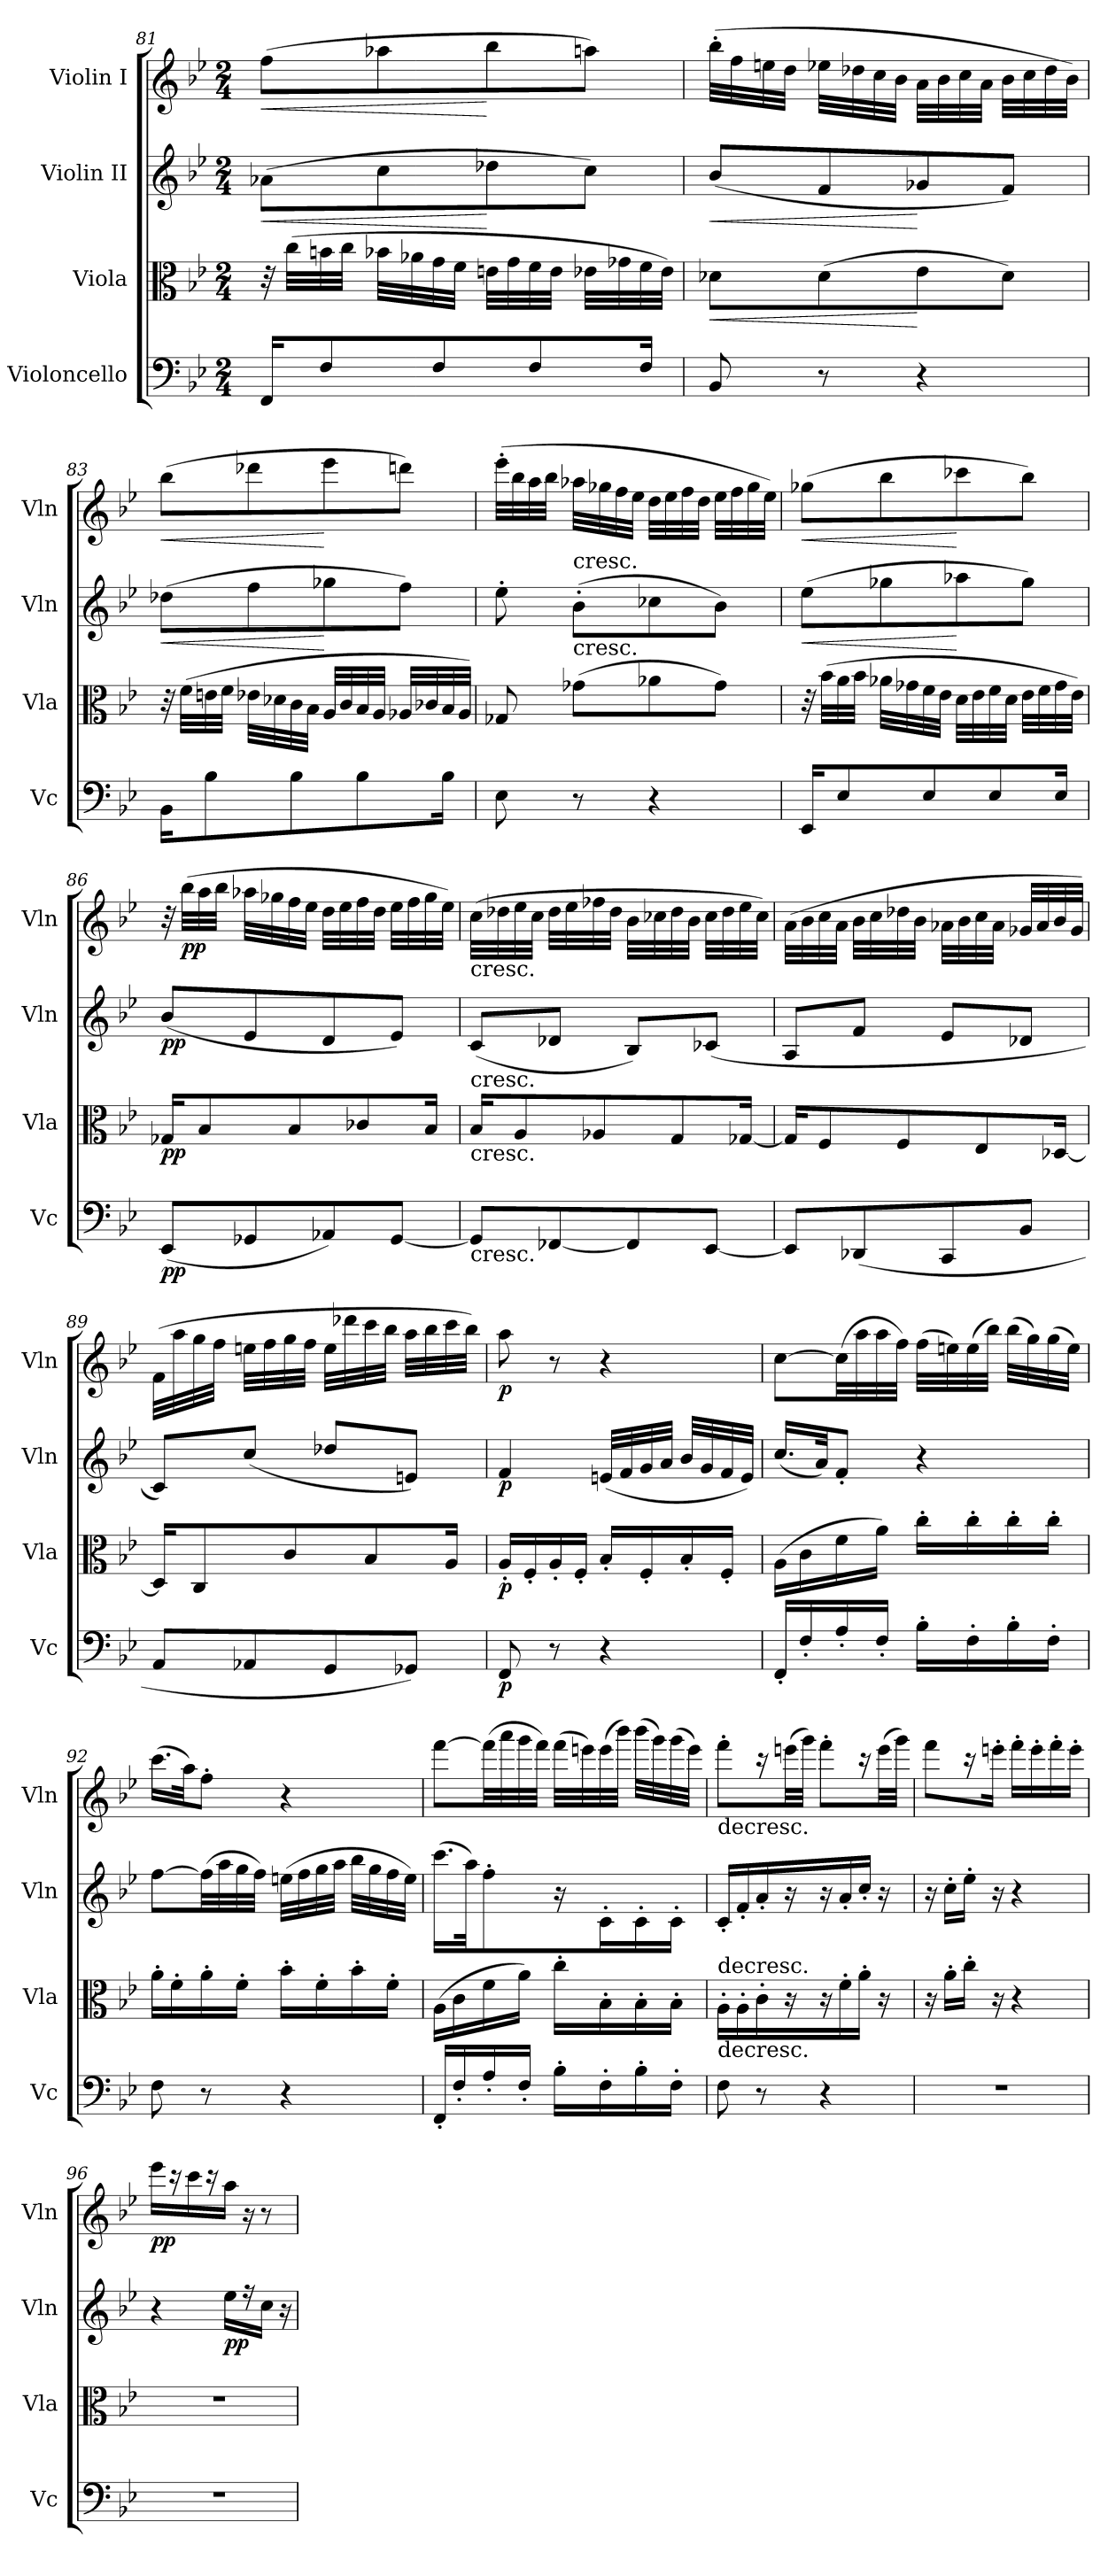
**kern	**dynam	**kern	**dynam	**kern	**dynam	**kern	**dynam
*part4	*part4	*part3	*part3	*part2	*part2	*part1	*part1
*staff4	*staff4	*staff3	*staff3	*staff2	*staff2	*staff1	*staff1
*I"Violoncello	*	*I"Viola	*	*I"Violin II	*	*I"Violin I	*
*I'Vc	*	*I'Vla	*	*I'Vln	*	*I'Vln	*
*clefF4	*	*clefC3	*	*clefG2	*	*clefG2	*
*k[b-e-]	*	*k[b-e-]	*	*k[b-e-]	*	*k[b-e-]	*
*M2/4	*	*M2/4	*	*M2/4	*	*M2/4	*
=81	=81	=81	=81	=81	=81	=81	=81
!	!	!	!	!	!LO:HP:b	!	!LO:HP:b
16FFKL	.	32r	.	(8a-XL	<	(8ffL	<
.	.	(32ccLLL	.	.	.	.	.
8F	.	32bn	.	.	.	.	.
.	.	32ccJJJ	.	.	.	.	.
.	.	32b-XLLL	.	8cc	.	8aa-X	.
.	.	32a-X	.	.	.	.	.
8F	.	32g	.	.	.	.	.
.	.	32fJJJ	.	.	.	.	.
.	.	32enLLL	.	8dd-X	[	8bb-	[
.	.	32g	.	.	.	.	.
8F	.	32f	.	.	.	.	.
.	.	32eJJJ	.	.	.	.	.
.	.	32e-XLLL	.	8ccJ)	.	8aanJ)	.
.	.	32g-X	.	.	.	.	.
16FJk	.	32f	.	.	.	.	.
.	.	32e-JJJ)	.	.	.	.	.
=82	=82	=82	=82	=82	=82	=82	=82
!	!	!	!LO:HP:b	!	!LO:HP:b	!	!
8BB-	.	8d-XL	<	(8b-L	<	(32bb-'LLL	.
.	.	.	.	.	.	32ff	.
.	.	.	.	.	.	32een	.
.	.	.	.	.	.	32ddJJJ	.
8r	.	(8d-	.	8f	.	32ee-XLLL	.
.	.	.	.	.	.	32dd-X	.
.	.	.	.	.	.	32cc	.
.	.	.	.	.	.	32b-JJJ	.
4r	.	8e-	[	8g-X	[	32aLLL	.
.	.	.	.	.	.	32b-	.
.	.	.	.	.	.	32cc	.
.	.	.	.	.	.	32aJJJ	.
.	.	8d-J)	.	8fJ)	.	32b-LLL	.
.	.	.	.	.	.	32cc	.
.	.	.	.	.	.	32dd-	.
.	.	.	.	.	.	32b-JJJ)	.
=83	=83	=83	=83	=83	=83	=83	=83
!	!	!	!	!	!LO:HP:b	!	!LO:HP:b
16BB-KL	.	32r	.	(8dd-XL	<	(8bb-L	<
.	.	(32fLLL	.	.	.	.	.
8B-	.	32en	.	.	.	.	.
.	.	32fJJJ	.	.	.	.	.
.	.	32e-XLLL	.	8ff	.	8ddd-X	.
.	.	32d-X	.	.	.	.	.
8B-	.	32c	.	.	.	.	.
.	.	32B-JJJ	.	.	.	.	.
.	.	32ALLL	.	8gg-X	[	8eee-	[
.	.	32c	.	.	.	.	.
8B-	.	32B-	.	.	.	.	.
.	.	32AJJJ	.	.	.	.	.
.	.	32A-XLLL	.	8ffJ)	.	8dddnJ)	.
.	.	32c-X	.	.	.	.	.
16B-Jk	.	32B-	.	.	.	.	.
.	.	32A-JJJ)	.	.	.	.	.
=84	=84	=84	=84	=84	=84	=84	=84
8E-	.	8G-X	.	8ee-'	.	(32eee-'LLL	.
.	.	.	.	.	.	32bb-	.
.	.	.	.	.	.	32aa	.
.	.	.	.	.	.	32bb-JJJ	.
!	!	!	!	!LO:TX:t=cresc.	!	!	!
!	!	!LO:TX:t=cresc.	!	!	!	!	!
8r	.	(8g-XL	.	(8b-'L	.	32aa-XLLL	.
.	.	.	.	.	.	32gg-X	.
.	.	.	.	.	.	32ff	.
.	.	.	.	.	.	32ee-JJJ	.
4r	.	8a-X	.	8cc-X	.	32ddLLL	.
.	.	.	.	.	.	32ee-	.
.	.	.	.	.	.	32ff	.
.	.	.	.	.	.	32ddJJJ	.
.	.	8g-J)	.	8b-J)	.	32ee-LLL	.
.	.	.	.	.	.	32ff	.
.	.	.	.	.	.	32gg-	.
.	.	.	.	.	.	32ee-JJJ)	.
=85	=85	=85	=85	=85	=85	=85	=85
!	!	!	!	!	!LO:HP:b	!	!LO:HP:b
16EE-KL	.	32r	.	(8ee-L	<	(8gg-XL	<
.	.	(32b-LLL	.	.	.	.	.
8E-	.	32a	.	.	.	.	.
.	.	32b-JJJ	.	.	.	.	.
.	.	32a-XLLL	.	8gg-X	.	8bb-	.
.	.	32g-X	.	.	.	.	.
8E-	.	32f	.	.	.	.	.
.	.	32e-JJJ	.	.	.	.	.
.	.	32dLLL	.	8aa-X	[	8ccc-X	[
.	.	32e-	.	.	.	.	.
8E-	.	32f	.	.	.	.	.
.	.	32dJJJ	.	.	.	.	.
.	.	32e-LLL	.	8gg-J)	.	8bb-J)	.
.	.	32f	.	.	.	.	.
16E-Jk	.	32g-	.	.	.	.	.
.	.	32e-JJJ)	.	.	.	.	.
=86	=86	=86	=86	=86	=86	=86	=86
(8EE-L	pp	16G-XKL	pp	(8b-L	pp	32r	.
.	.	.	.	.	.	(32bb-LLL	pp
.	.	8B-	.	.	.	32aa	.
.	.	.	.	.	.	32bb-JJJ	.
8GG-X	.	.	.	8e-	.	32aa-XLLL	.
.	.	.	.	.	.	32gg-X	.
.	.	8B-	.	.	.	32ff	.
.	.	.	.	.	.	32ee-JJJ	.
8AA-X)	.	.	.	8d	.	32ddLLL	.
.	.	.	.	.	.	32ee-	.
.	.	8c-X	.	.	.	32ff	.
.	.	.	.	.	.	32ddJJJ	.
[8GG-J	.	.	.	8e-J)	.	32ee-LLL	.
.	.	.	.	.	.	32ff	.
.	.	16B-Jk	.	.	.	32gg-	.
.	.	.	.	.	.	32ee-JJJ)	.
=87	=87	=87	=87	=87	=87	=87	=87
!	!	!	!	!	!	!LO:TX:b:t=cresc.	!
!	!	!	!	!LO:TX:b:t=cresc.	!	!	!
!	!	!LO:TX:b:t=cresc.	!	!	!	!	!
!LO:TX:b:t=cresc.	!	!	!	!	!	!	!
8GG-L]	.	16B-KL	.	(8cL	.	(32ccLLL	.
.	.	.	.	.	.	32dd-X	.
.	.	8A	.	.	.	32ee-	.
.	.	.	.	.	.	32ccJJJ	.
[8FF-X	.	.	.	8d-XJ	.	32dd-LLL	.
.	.	.	.	.	.	32ee-	.
.	.	8A-X	.	.	.	32ff-X	.
.	.	.	.	.	.	32dd-JJJ	.
8FF-]	.	.	.	8B-L)	.	32b-LLL	.
.	.	.	.	.	.	32cc-X	.
.	.	8G	.	.	.	32dd-	.
.	.	.	.	.	.	32b-JJJ	.
[8EE-J	.	.	.	(8c-XJ	.	32cc-LLL	.
.	.	.	.	.	.	32dd-	.
.	.	[16G-XJk	.	.	.	32ee-	.
.	.	.	.	.	.	32cc-JJJ)	.
=88	=88	=88	=88	=88	=88	=88	=88
8EE-L]	.	16G-KL]	.	8AL	.	(32aLLL	.
.	.	.	.	.	.	32b-	.
.	.	8F	.	.	.	32cc	.
.	.	.	.	.	.	32aJJJ	.
(8DD-X	.	.	.	8fJ	.	32b-LLL	.
.	.	.	.	.	.	32cc	.
.	.	8F	.	.	.	32dd-X	.
.	.	.	.	.	.	32b-JJJ	.
8CC	.	.	.	8e-L	.	32a-XLLL	.
.	.	.	.	.	.	32b-	.
.	.	8E-	.	.	.	32cc	.
.	.	.	.	.	.	32a-JJJ	.
8BB-J	.	.	.	8d-XJ	.	32g-XLLL	.
.	.	.	.	.	.	32a-	.
.	.	[16D-XJk	.	.	.	32b-	.
.	.	.	.	.	.	32g-JJJ)	.
=89	=89	=89	=89	=89	=89	=89	=89
8AAL	.	16D-KL]	.	8cL)	.	(32fLLL	.
.	.	.	.	.	.	32aa	.
.	.	8C	.	.	.	32gg	.
.	.	.	.	.	.	32ffJJJ	.
8AA-X	.	.	.	(8ccJ	.	32eenLLL	.
.	.	.	.	.	.	32ff	.
.	.	8c	.	.	.	32gg	.
.	.	.	.	.	.	32ffJJJ	.
8GG	.	.	.	8dd-XL	.	32eeLLL	.
.	.	.	.	.	.	32ddd-X	.
.	.	8B-	.	.	.	32ccc	.
.	.	.	.	.	.	32bb-JJJ	.
8GG-XJ)	.	.	.	8enJ)	.	32aaLLL	.
.	.	.	.	.	.	32bb-	.
.	.	16AJk	.	.	.	32ccc	.
.	.	.	.	.	.	32bb-JJJ)	.
=90	=90	=90	=90	=90	=90	=90	=90
8FF	p	16A'LL	p	4f	p	8aa	p
.	.	16F'	.	.	.	.	.
8r	.	16A'	.	.	.	8r	.
.	.	16F'JJ	.	.	.	.	.
4r	.	16B-'LL	.	(32enLLL	.	4r	.
.	.	.	.	32f	.	.	.
.	.	16F'	.	32g	.	.	.
.	.	.	.	32aJJJ	.	.	.
.	.	16B-'	.	32b-LLL	.	.	.
.	.	.	.	32g	.	.	.
.	.	16F'JJ	.	32f	.	.	.
.	.	.	.	32eJJJ)	.	.	.
=91	=91	=91	=91	=91	=91	=91	=91
16FF'LL	.	(16ALL	.	(16.ccLL	.	[8ccL	.
16F'	.	16c	.	.	.	.	.
.	.	.	.	32aJK)	.	.	.
16A'	.	16f	.	8f'J	.	(32ccLL]	.
.	.	.	.	.	.	32aa	.
16F'JJ	.	16aJJ)	.	.	.	32aa	.
.	.	.	.	.	.	32ffJJJ)	.
16B-'LL	.	16cc'LL	.	4r	.	(32ffLLL	.
.	.	.	.	.	.	32een)	.
16F'	.	16cc'	.	.	.	(32ee	.
.	.	.	.	.	.	32bb-JJJ)	.
16B-'	.	16cc'	.	.	.	(32bb-LLL	.
.	.	.	.	.	.	32gg)	.
16F'JJ	.	16cc'JJ	.	.	.	(32gg	.
.	.	.	.	.	.	32eeJJJ)	.
=92	=92	=92	=92	=92	=92	=92	=92
8F	.	16a'LL	.	[8ffL	.	(16.cccLL	.
.	.	16f'	.	.	.	.	.
.	.	.	.	.	.	32aaJK)	.
8r	.	16a'	.	(32ffLL]	.	8ff'J	.
.	.	.	.	32aa	.	.	.
.	.	16f'JJ	.	32gg	.	.	.
.	.	.	.	32ffJJJ)	.	.	.
4r	.	16b-'LL	.	(32eenLLL	.	4r	.
.	.	.	.	32ff	.	.	.
.	.	16f'	.	32gg	.	.	.
.	.	.	.	32aaJJJ	.	.	.
.	.	16b-'	.	32bb-LLL	.	.	.
.	.	.	.	32gg	.	.	.
.	.	16f'JJ	.	32ff	.	.	.
.	.	.	.	32eeJJJ)	.	.	.
=93	=93	=93	=93	=93	=93	=93	=93
16FF'LL	.	(16ALL	.	(16.cccLL	.	[8fffL	.
16F'	.	16c	.	.	.	.	.
.	.	.	.	32aaJK)	.	.	.
16A'	.	16f	.	8ff'	.	(32fffLL]	.
.	.	.	.	.	.	32aaa	.
16F'JJ	.	16aJJ)	.	.	.	32ggg	.
.	.	.	.	.	.	32fffJJJ)	.
16B-'LL	.	16cc'LL	.	16r	.	(32fffLLL	.
.	.	.	.	.	.	32eeen)	.
16F'	.	16B-'	.	16c'L	.	(32eee	.
.	.	.	.	.	.	32bbb-JJJ)	.
16B-'	.	16B-'	.	16c'	.	(32bbb-LLL	.
.	.	.	.	.	.	32ggg)	.
16F'JJ	.	16B-'JJ	.	16c'JJ	.	(32ggg	.
.	.	.	.	.	.	32eeeJJJ)	.
=94	=94	=94	=94	=94	=94	=94	=94
!	!	!	!	!	!	!LO:TX:b:t=decresc.	!
!	!	!LO:TX:b:t=decresc.	!	!	!	!	!
!	!	!LO:TX:a:t=decresc.	!	!	!	!	!
8F	.	16A'LL	.	16c'LL	.	8fff'L	.
.	.	16A'	.	16f'	.	.	.
8r	.	16c'	.	16a'	.	16r	.
.	.	16r	.	16r	.	(32eeenLL	.
.	.	.	.	.	.	32gggJJJ)	.
4r	.	16r	.	16r	.	8fff'L	.
.	.	16f'	.	16a'	.	.	.
.	.	16a'JJ	.	16cc'JJ	.	16r	.
.	.	16r	.	16r	.	(32eeeLL	.
.	.	.	.	.	.	32gggJJJ)	.
=95	=95	=95	=95	=95	=95	=95	=95
2r	.	16r	.	16r	.	8fffL	.
.	.	16a'LL	.	16cc'LL	.	.	.
.	.	16cc'JJ	.	16ee-'JJ	.	16r	.
.	.	16r	.	16r	.	16eeen'Jk	.
.	.	4r	.	4r	.	16fff'LL	.
.	.	.	.	.	.	16eee'	.
.	.	.	.	.	.	16fff'	.
.	.	.	.	.	.	16eee'JJ	.
=96	=96	=96	=96	=96	=96	=96	=96
2r	.	2r	.	4r	.	16eee-LL	pp
.	.	.	.	.	.	16r	.
.	.	.	.	.	.	16ccc	.
.	.	.	.	.	.	16r	.
.	.	.	.	16ee-LL	pp	16aaJJ	.
.	.	.	.	16r	.	16r	.
.	.	.	.	16ccJJ	.	8r	.
.	.	.	.	16r	.	.	.
=	=	=	=	=	=	=	=
*-	*-	*-	*-	*-	*-	*-	*-
